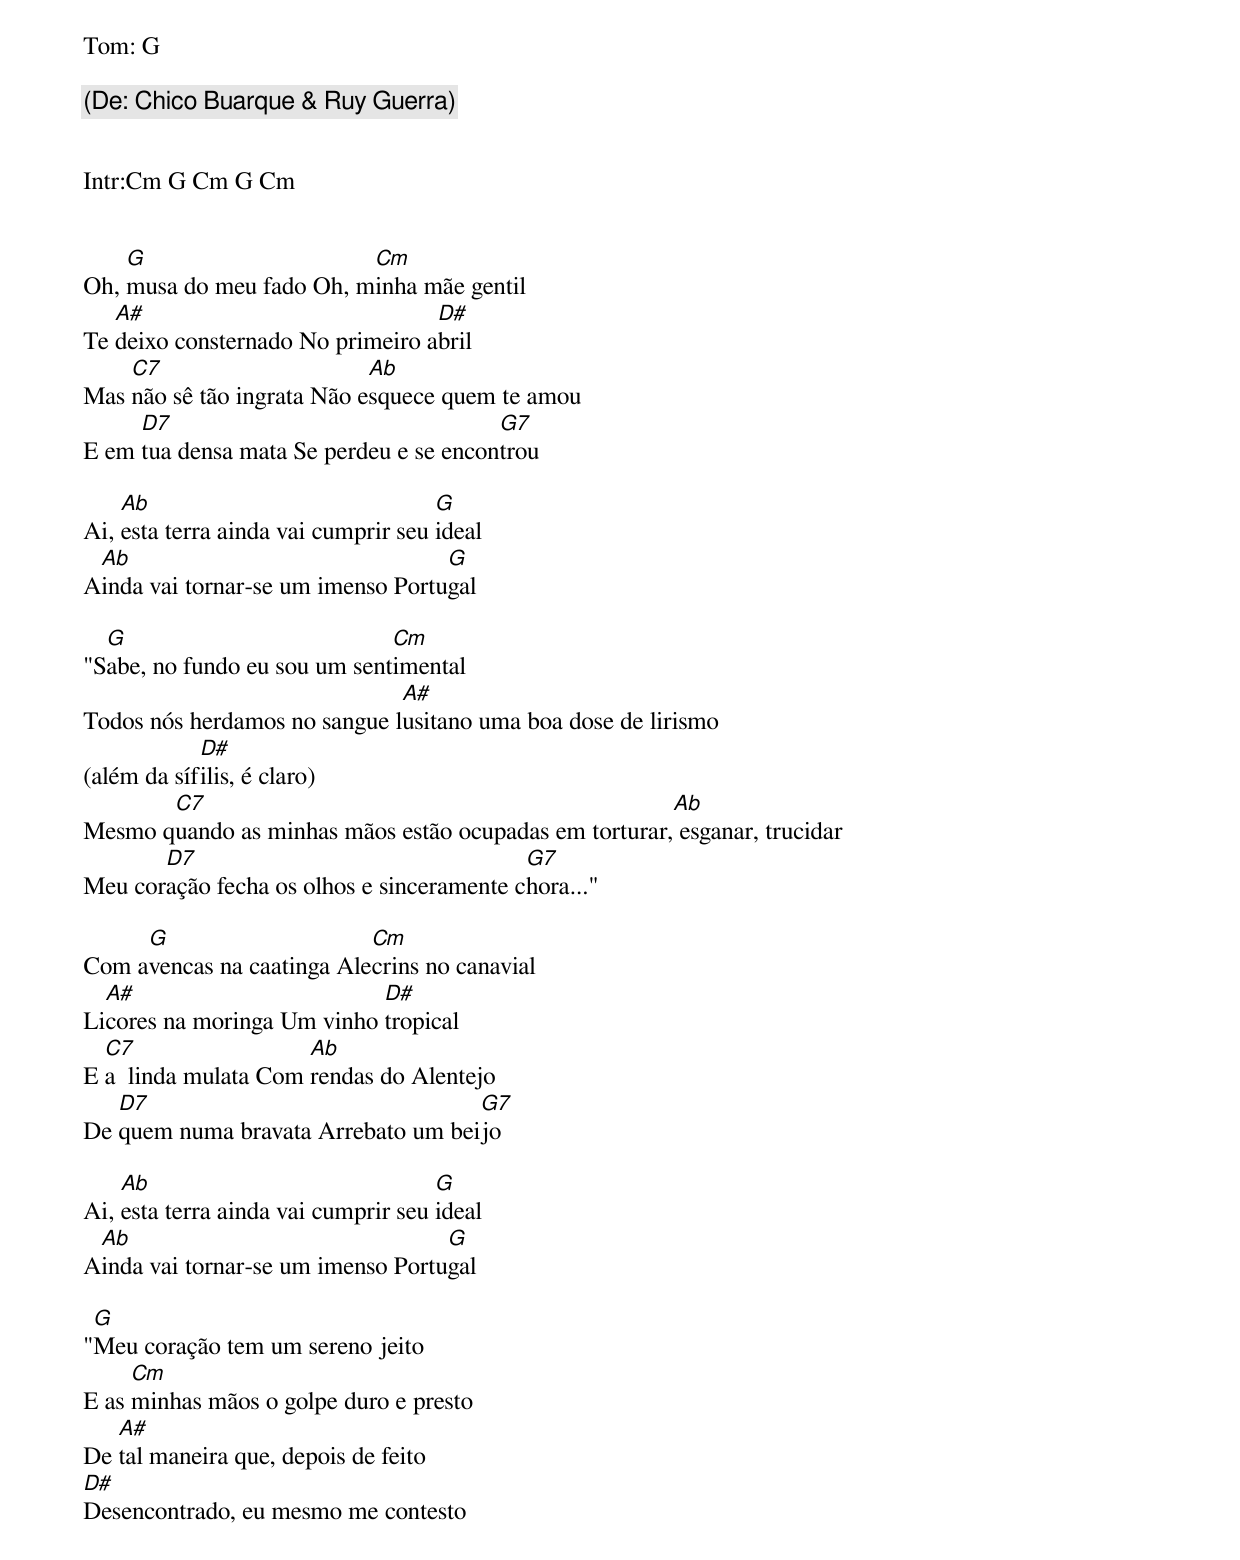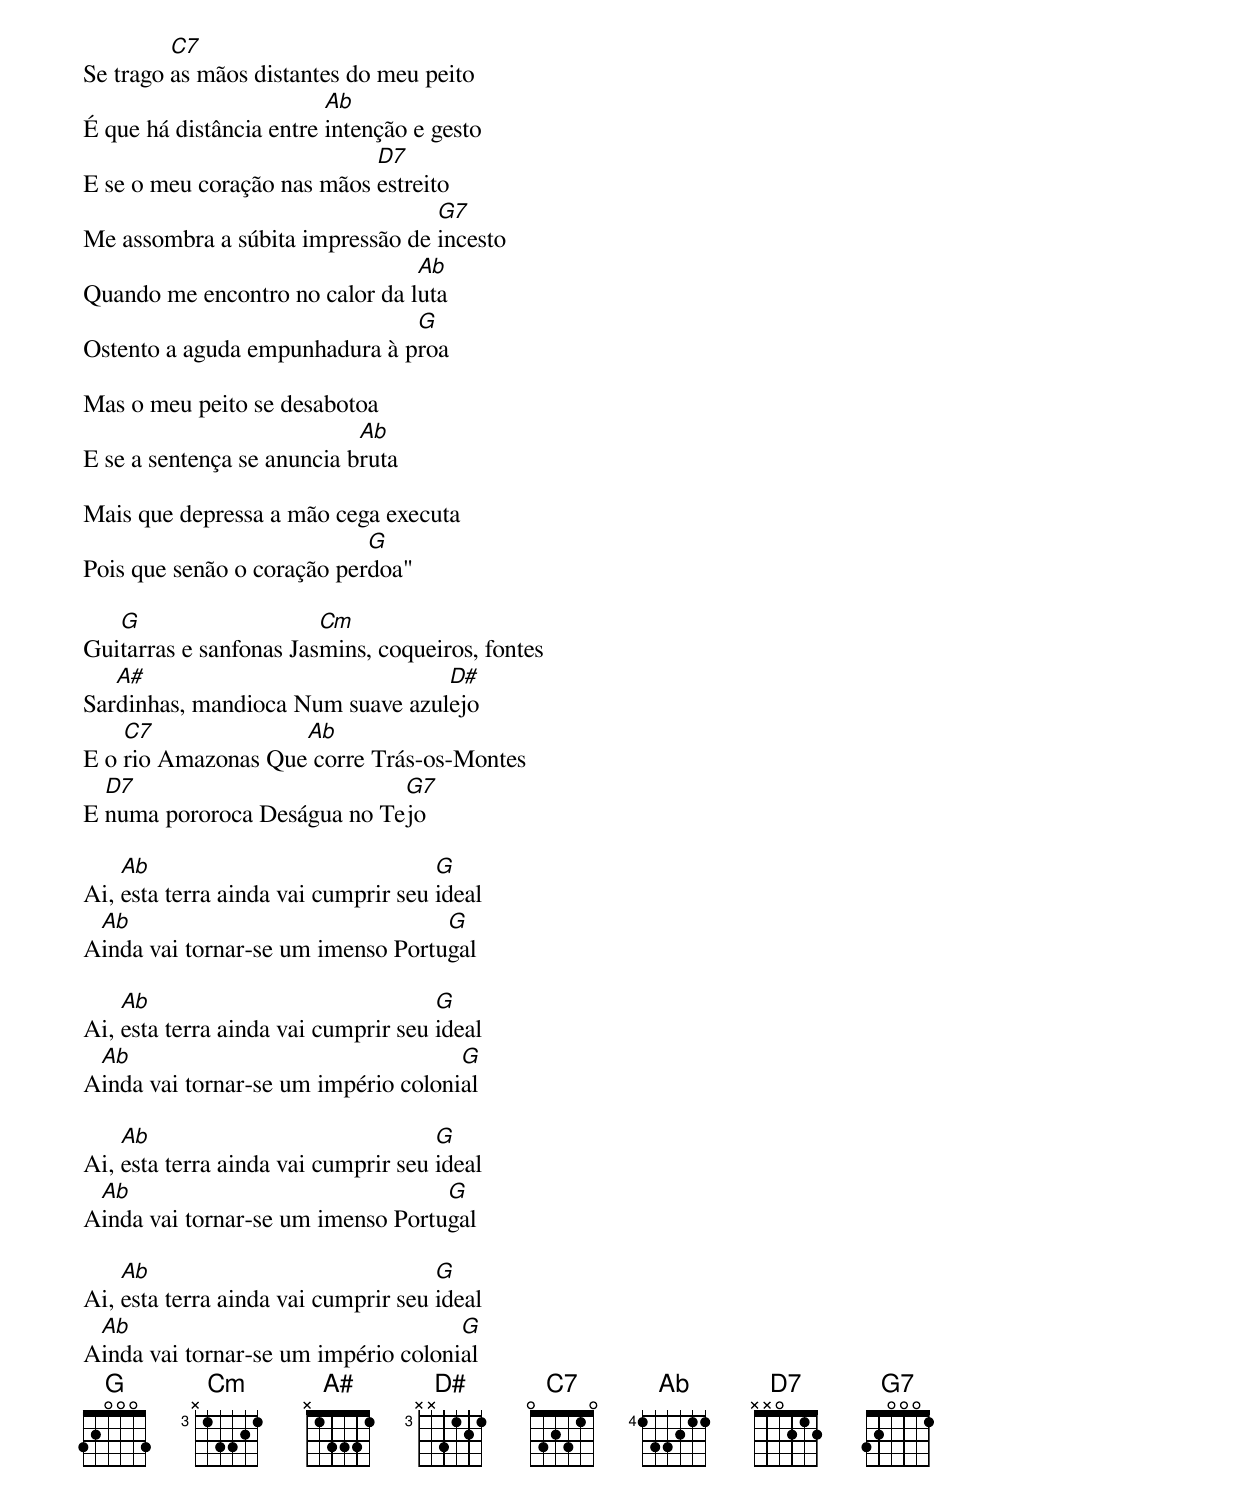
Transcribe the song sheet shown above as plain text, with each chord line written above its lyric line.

Tom: G

(De: Chico Buarque & Ruy Guerra)


Intr:Cm G Cm G Cm


    G                     Cm
Oh, musa do meu fado Oh, minha mãe gentil
   A#                             D#
Te deixo consternado No primeiro abril
    C7                      Ab
Mas não sê tão ingrata Não esquece quem te amou
     D7                                 G7
E em tua densa mata Se perdeu e se encontrou

    Ab                               G
Ai, esta terra ainda vai cumprir seu ideal
 Ab                                G
Ainda vai tornar-se um imenso Portugal

  G                           Cm
"Sabe, no fundo eu sou um sentimental
                              A#
Todos nós herdamos no sangue lusitano uma boa dose de lirismo
            D#
(além da sífilis, é claro)
       C7                                              Ab
Mesmo quando as minhas mãos estão ocupadas em torturar, esganar, trucidar
       D7                                  G7
Meu coração fecha os olhos e sinceramente chora..."

     G                     Cm
Com avencas na caatinga Alecrins no canavial
  A#                        D#
Licores na moringa Um vinho tropical
  C7                  Ab
E a  linda mulata Com rendas do Alentejo
   D7                               G7
De quem numa bravata Arrebato um beijo

    Ab                               G
Ai, esta terra ainda vai cumprir seu ideal
 Ab                                G
Ainda vai tornar-se um imenso Portugal

 G
"Meu coração tem um sereno jeito
     Cm
E as minhas mãos o golpe duro e presto
   A#
De tal maneira que, depois de feito
D#
Desencontrado, eu mesmo me contesto
         C7
Se trago as mãos distantes do meu peito
                         Ab
É que há distância entre intenção e gesto
                            D7
E se o meu coração nas mãos estreito
                                  G7
Me assombra a súbita impressão de incesto
                                Ab
Quando me encontro no calor da luta
                               G
Ostento a aguda empunhadura à proa

Mas o meu peito se desabotoa
                            Ab
E se a sentença se anuncia bruta

Mais que depressa a mão cega executa
                            G
Pois que senão o coração perdoa"

   G                    Cm
Guitarras e sanfonas Jasmins, coqueiros, fontes
   A#                             D#
Sardinhas, mandioca Num suave azulejo
    C7              Ab
E o rio Amazonas Que corre Trás-os-Montes
  D7                         G7
E numa pororoca Deságua no Tejo

    Ab                               G
Ai, esta terra ainda vai cumprir seu ideal
 Ab                                G
Ainda vai tornar-se um imenso Portugal

    Ab                               G
Ai, esta terra ainda vai cumprir seu ideal
 Ab                                  G
Ainda vai tornar-se um império colonial

    Ab                               G
Ai, esta terra ainda vai cumprir seu ideal
 Ab                                G
Ainda vai tornar-se um imenso Portugal

    Ab                               G
Ai, esta terra ainda vai cumprir seu ideal
 Ab                                  G
Ainda vai tornar-se um império colonial
